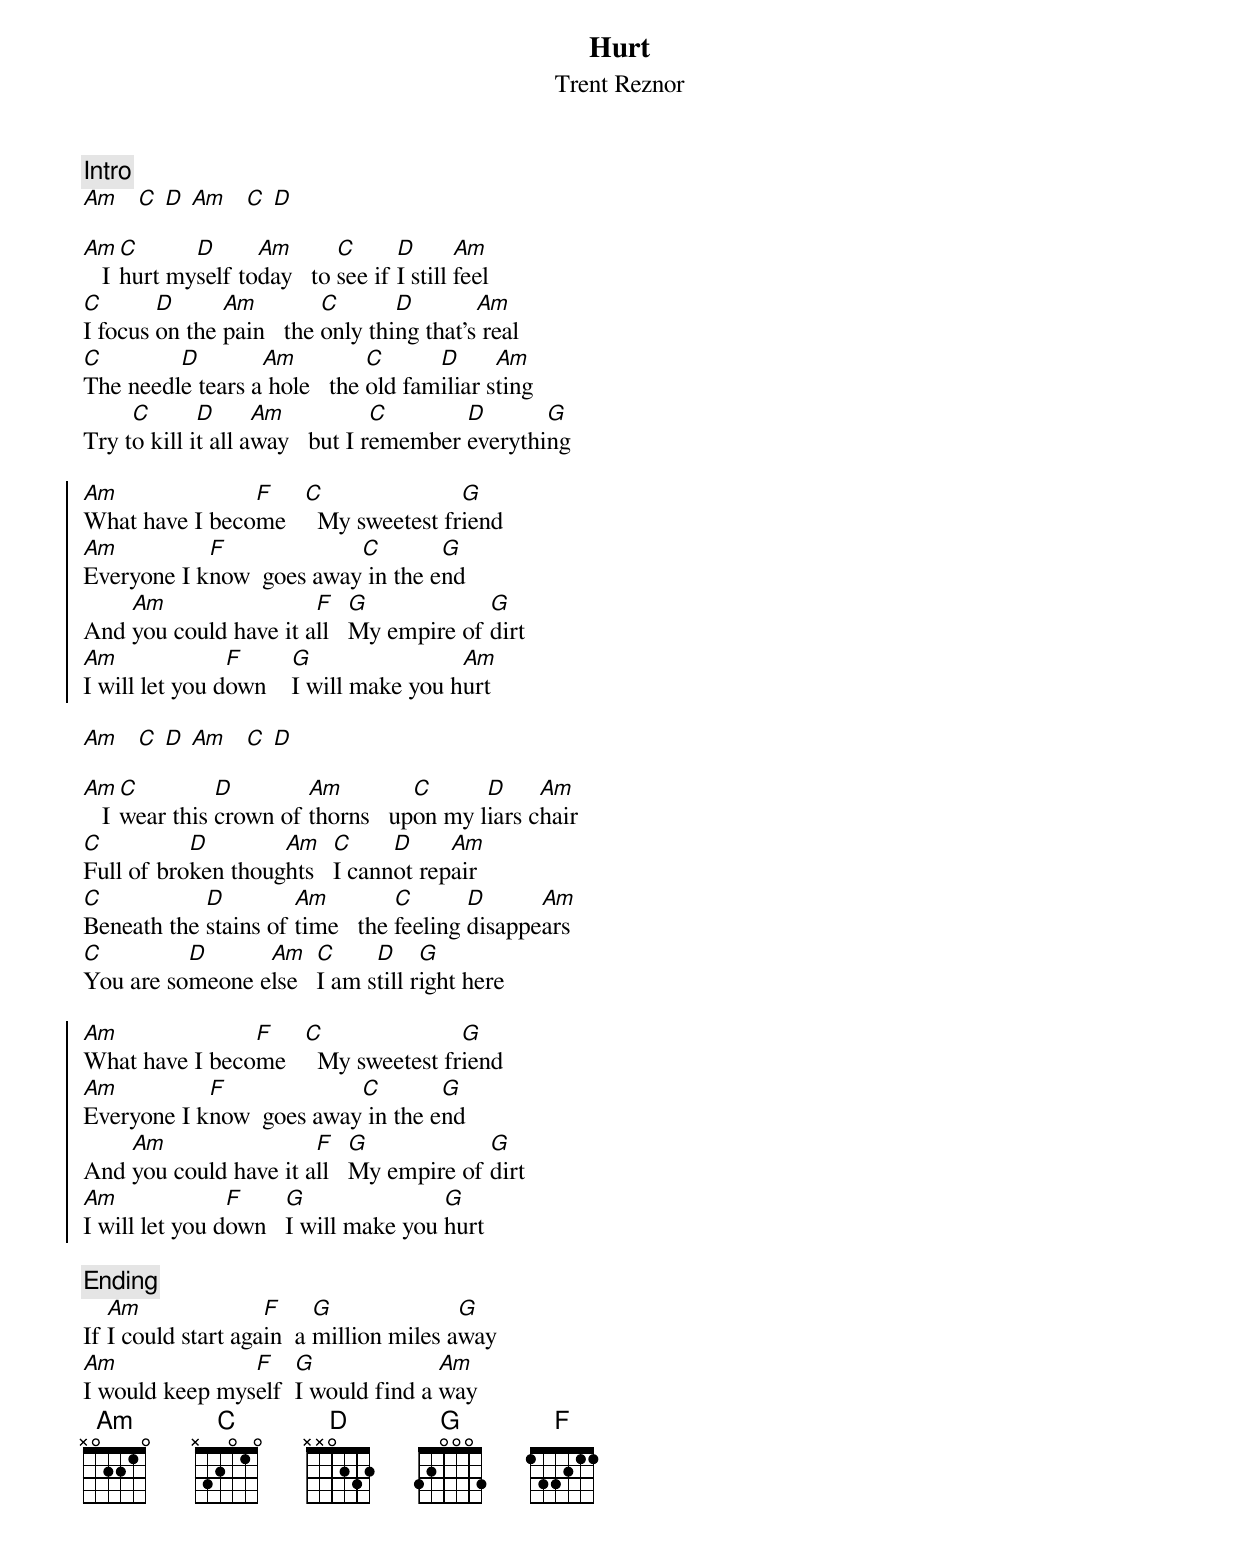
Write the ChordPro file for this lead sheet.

{title:Hurt}
{subtitle:Trent Reznor}
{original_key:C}
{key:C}
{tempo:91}
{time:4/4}
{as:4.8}

{c:Intro}
[Am]   [C] [D] [Am]   [C] [D]

[Am]   I [C]hurt my[D]self to[Am]day   to [C]see if [D]I still [Am]feel
[C]I focus [D]on the [Am]pain   the [C]only thi[D]ng that's[Am] real
[C]The needl[D]e tears a[Am] hole   the [C]old fam[D]iliar s[Am]ting
Try t[C]o kill i[D]t all a[Am]way   but I r[C]emember [D]everythi[G]ng

{soc}
[Am]What have I beco[F]me   [C]  My sweetest fr[G]iend
[Am]Everyone I k[F]now  goes away[C] in the e[G]nd
And [Am]you could have it a[F]ll   [G]My empire of [G]dirt
[Am]I will let you d[F]own    [G]I will make you h[Am]urt
{eoc}

[Am]   [C] [D] [Am]   [C] [D]

[Am]   I [C]wear this [D]crown of [Am]thorns   up[C]on my l[D]iars c[Am]hair
[C]Full of bro[D]ken thoug[Am]hts   [C]I cann[D]ot rep[Am]air
[C]Beneath the [D]stains of [Am]time   the [C]feeling [D]disappe[Am]ars
[C]You are so[D]meone e[Am]lse   [C]I am s[D]till r[G]ight here

{soc}
[Am]What have I beco[F]me   [C]  My sweetest fr[G]iend
[Am]Everyone I k[F]now  goes away[C] in the e[G]nd
And [Am]you could have it a[F]ll   [G]My empire of [G]dirt
[Am]I will let you d[F]own   [G]I will make you [G]hurt
{eoc}

{c: Ending}
If [Am]I could start aga[F]in  a [G]million miles a[G]way
[Am]I would keep mys[F]elf  [G]I would find a [Am]way
